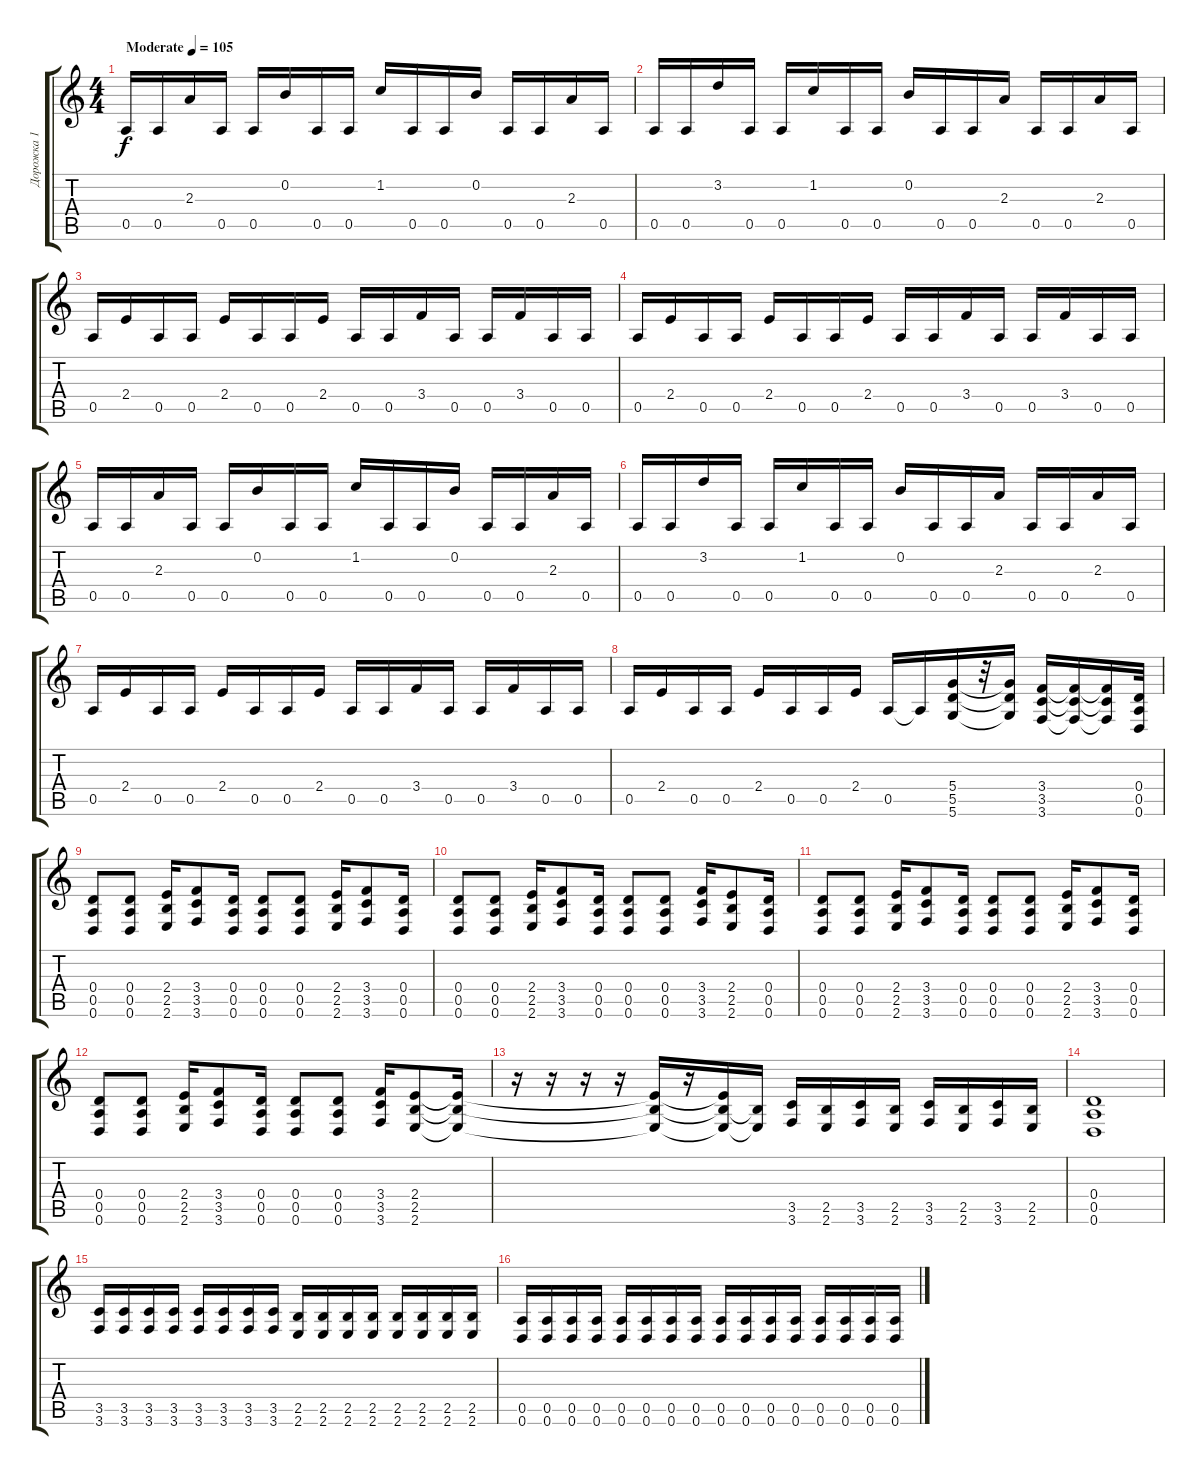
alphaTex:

\track ("Дорожка 1" "Дорожка 1") {instrument overdrivenguitar}
\staff {score tabs}
\tuning (E4 B3 G3 D3 A2 D2) {hide}
\ts (4 4)
\tempo (105 "Moderate")
\clef g2
\ks c
0.5.16{dy f instrument overdrivenguitar} 0.5.16 2.3.16 0.5.16 0.5.16 0.2.16 0.5.16 0.5.16 1.2.16 0.5.16 0.5.16 0.2.16 0.5.16 0.5.16 2.3.16 0.5.16 |
0.5.16 0.5.16 3.2.16 0.5.16 0.5.16 1.2.16 0.5.16 0.5.16 0.2.16 0.5.16 0.5.16 2.3.16 0.5.16 0.5.16 2.3.16 0.5.16 |
0.5.16 2.4.16 0.5.16 0.5.16 2.4.16 0.5.16 0.5.16 2.4.16 0.5.16 0.5.16 3.4.16 0.5.16 0.5.16 3.4.16 0.5.16 0.5.16 |
0.5.16 2.4.16 0.5.16 0.5.16 2.4.16 0.5.16 0.5.16 2.4.16 0.5.16 0.5.16 3.4.16 0.5.16 0.5.16 3.4.16 0.5.16 0.5.16 |
0.5.16 0.5.16 2.3.16 0.5.16 0.5.16 0.2.16 0.5.16 0.5.16 1.2.16 0.5.16 0.5.16 0.2.16 0.5.16 0.5.16 2.3.16 0.5.16 |
0.5.16 0.5.16 3.2.16 0.5.16 0.5.16 1.2.16 0.5.16 0.5.16 0.2.16 0.5.16 0.5.16 2.3.16 0.5.16 0.5.16 2.3.16 0.5.16 |
0.5.16 2.4.16 0.5.16 0.5.16 2.4.16 0.5.16 0.5.16 2.4.16 0.5.16 0.5.16 3.4.16 0.5.16 0.5.16 3.4.16 0.5.16 0.5.16 |
0.5.16 2.4.16 0.5.16 0.5.16 2.4.16 0.5.16 0.5.16 2.4.16 0.5.16 0.5{t}.16 (5.4 5.5 5.6).16 r.32 (5.4{t} 5.5{t} 5.6{t}).16 (3.4 3.5 3.6).16 (3.4{t} 3.5{t} 3.6{t}).16 (3.4{t} 3.5{t} 3.6{t}).16 (0.4 0.5 0.6).32 |
(0.4 0.5 0.6).8 (0.4 0.5 0.6).8 (2.4 2.5 2.6).16 (3.4 3.5 3.6).8 (0.4 0.5 0.6).16 (0.4 0.5 0.6).8 (0.4 0.5 0.6).8 (2.4 2.5 2.6).16 (3.4 3.5 3.6).8 (0.4 0.5 0.6).16 |
(0.4 0.5 0.6).8 (0.4 0.5 0.6).8 (2.4 2.5 2.6).16 (3.4 3.5 3.6).8 (0.4 0.5 0.6).16 (0.4 0.5 0.6).8 (0.4 0.5 0.6).8 (3.4 3.5 3.6).16 (2.4 2.5 2.6).8 (0.4 0.5 0.6).16 |
(0.4 0.5 0.6).8 (0.4 0.5 0.6).8 (2.4 2.5 2.6).16 (3.4 3.5 3.6).8 (0.4 0.5 0.6).16 (0.4 0.5 0.6).8 (0.4 0.5 0.6).8 (2.4 2.5 2.6).16 (3.4 3.5 3.6).8 (0.4 0.5 0.6).16 |
(0.4 0.5 0.6).8 (0.4 0.5 0.6).8 (2.4 2.5 2.6).16 (3.4 3.5 3.6).8 (0.4 0.5 0.6).16 (0.4 0.5 0.6).8 (0.4 0.5 0.6).8 (3.4 3.5 3.6).16 (2.4 2.5 2.6).8 (2.4{t} 2.5{t} 2.6{t}).16 |
r.16 r.16 r.16 r.16 (2.4{t} 2.5{t} 2.6{t}).16 r.16 (2.4{t} 2.5{t} 2.6{t}).16 (2.5{t} 2.6{t}).16 (3.5 3.6).16 (2.5 2.6).16 (3.5 3.6).16 (2.5 2.6).16 (3.5 3.6).16 (2.5 2.6).16 (3.5 3.6).16 (2.5 2.6).16 |
(0.4 0.5 0.6).1 |
(3.5 3.6).16 (3.5 3.6).16 (3.5 3.6).16 (3.5 3.6).16 (3.5 3.6).16 (3.5 3.6).16 (3.5 3.6).16 (3.5 3.6).16 (2.5 2.6).16 (2.5 2.6).16 (2.5 2.6).16 (2.5 2.6).16 (2.5 2.6).16 (2.5 2.6).16 (2.5 2.6).16 (2.5 2.6).16 |
(0.5 0.6).16 (0.5 0.6).16 (0.5 0.6).16 (0.5 0.6).16 (0.5 0.6).16 (0.5 0.6).16 (0.5 0.6).16 (0.5 0.6).16 (0.5 0.6).16 (0.5 0.6).16 (0.5 0.6).16 (0.5 0.6).16 (0.5 0.6).16 (0.5 0.6).16 (0.5 0.6).16 (0.5 0.6).16
